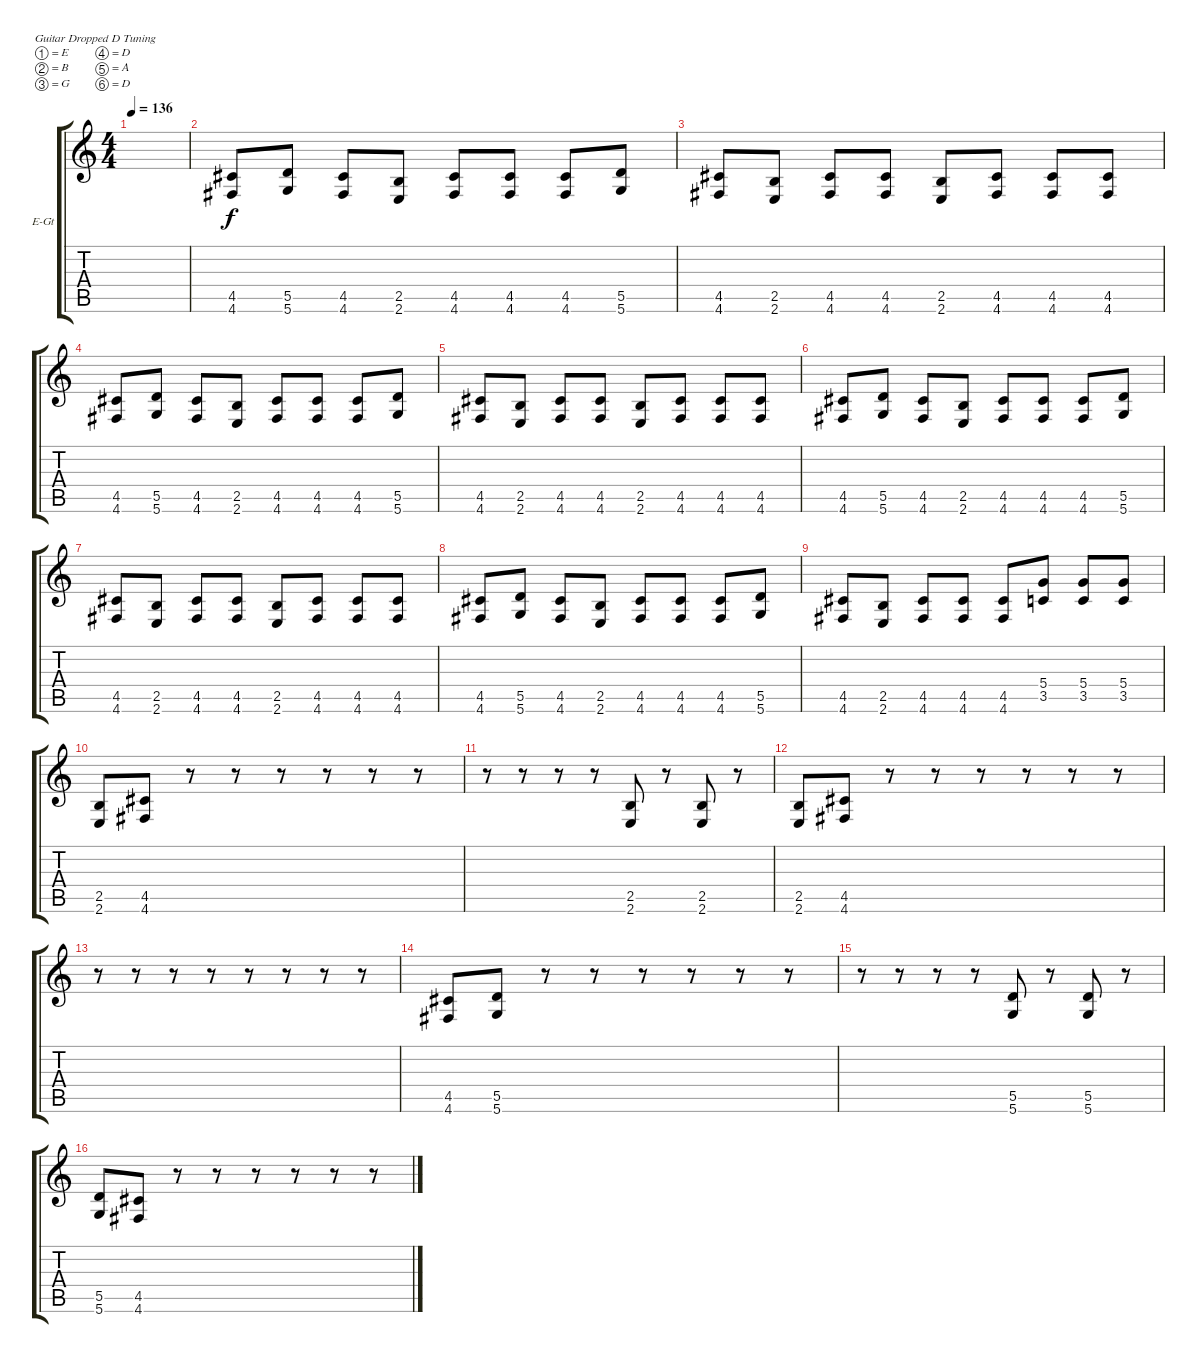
\defaultSystemsLayout 4
\bracketExtendMode groupsimilarinstruments
\firstSystemTrackNameOrientation horizontal
\otherSystemsTrackNameOrientation horizontal
\track ("Electric Guitar" "E-Gt") {instrument overdrivenguitar}
\staff {score tabs}
\tuning (E4 B3 G3 D3 A2 D2)
\ts (4 4)
\tempo 136
\clef g2
\ks c
|
(4.6 4.5).8 (5.6 5.5).8 (4.6 4.5).8 (2.6 2.5).8 (4.6 4.5).8 (4.6 4.5).8 (4.6 4.5).8 (5.6 5.5).8 |
(4.6 4.5).8 (2.6 2.5).8 (4.6 4.5).8 (4.6 4.5).8 (2.6 2.5).8 (4.6 4.5).8 (4.6 4.5).8 (4.6 4.5).8 |
(4.6 4.5).8 (5.6 5.5).8 (4.6 4.5).8 (2.6 2.5).8 (4.6 4.5).8 (4.6 4.5).8 (4.6 4.5).8 (5.6 5.5).8 |
(4.6 4.5).8 (2.6 2.5).8 (4.6 4.5).8 (4.6 4.5).8 (2.5 2.6).8 (4.6 4.5).8 (4.6 4.5).8 (4.6 4.5).8 |
(4.6 4.5).8 (5.6 5.5).8 (4.6 4.5).8 (2.6 2.5).8 (4.6 4.5).8 (4.6 4.5).8 (4.6 4.5).8 (5.6 5.5).8 |
(4.6 4.5).8 (2.6 2.5).8 (4.6 4.5).8 (4.6 4.5).8 (2.6 2.5).8 (4.6 4.5).8 (4.6 4.5).8 (4.6 4.5).8 |
(4.6 4.5).8 (5.6 5.5).8 (4.6 4.5).8 (2.6 2.5).8 (4.6 4.5).8 (4.6 4.5).8 (4.6 4.5).8 (5.6 5.5).8 |
(4.6 4.5).8 (2.6 2.5).8 (4.6 4.5).8 (4.6 4.5).8 (4.6 4.5).8 (3.5 5.4).8 (3.5 5.4).8 (3.5 5.4).8 |
(2.6 2.5).8 (4.5 4.6).8 r.8 r.8 r.8 r.8 r.8 r.8 |
r.8 r.8 r.8 r.8 (2.5 2.6).8 r.8 (2.6 2.5).8 r.8 |
(2.6 2.5).8 (4.5 4.6).8 r.8 r.8 r.8 r.8 r.8 r.8 |
r.8 r.8 r.8 r.8 r.8 r.8 r.8 r.8 |
(4.6 4.5).8 (5.5 5.6).8 r.8 r.8 r.8 r.8 r.8 r.8 |
r.8 r.8 r.8 r.8 (5.6 5.5).8 r.8 (5.5 5.6).8 r.8 |
(5.6 5.5).8 (4.5 4.6).8 r.8 r.8 r.8 r.8 r.8 r.8
